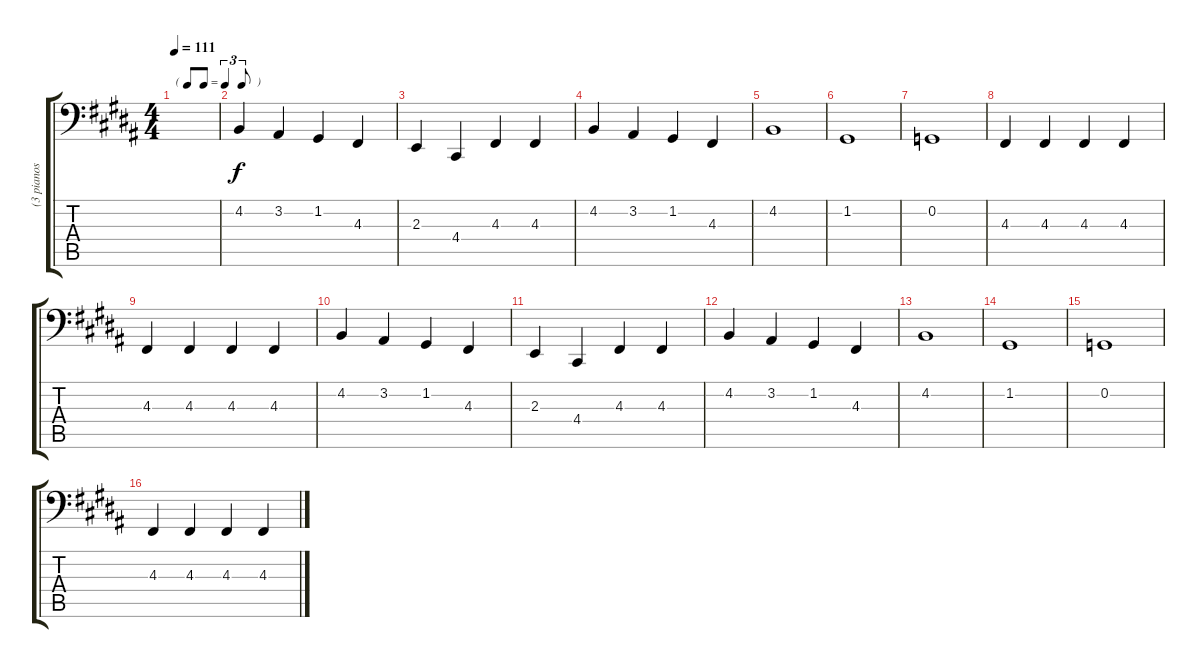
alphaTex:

\track ("(3 pianos and a harmonium were used)" "(3 pianos ") {instrument brightacousticpiano}
\staff {score tabs}
\tuning (C3 G2 D2 A1 E1 B0) {hide}
\ts (4 4)
\tf triplet8th
\tempo 111
\clef f4
\ks b
|
4.2.4 3.2.4 1.2.4 4.3.4 |
2.3.4 4.4.4 4.3.4 4.3.4 |
4.2.4 3.2.4 1.2.4 4.3.4 |
4.2.1 |
1.2.1 |
0.2.1 |
4.3.4 4.3.4 4.3.4 4.3.4 |
4.3.4 4.3.4 4.3.4 4.3.4 |
4.2.4 3.2.4 1.2.4 4.3.4 |
2.3.4 4.4.4 4.3.4 4.3.4 |
4.2.4 3.2.4 1.2.4 4.3.4 |
4.2.1 |
1.2.1 |
0.2.1 |
4.3.4 4.3.4 4.3.4 4.3.4
